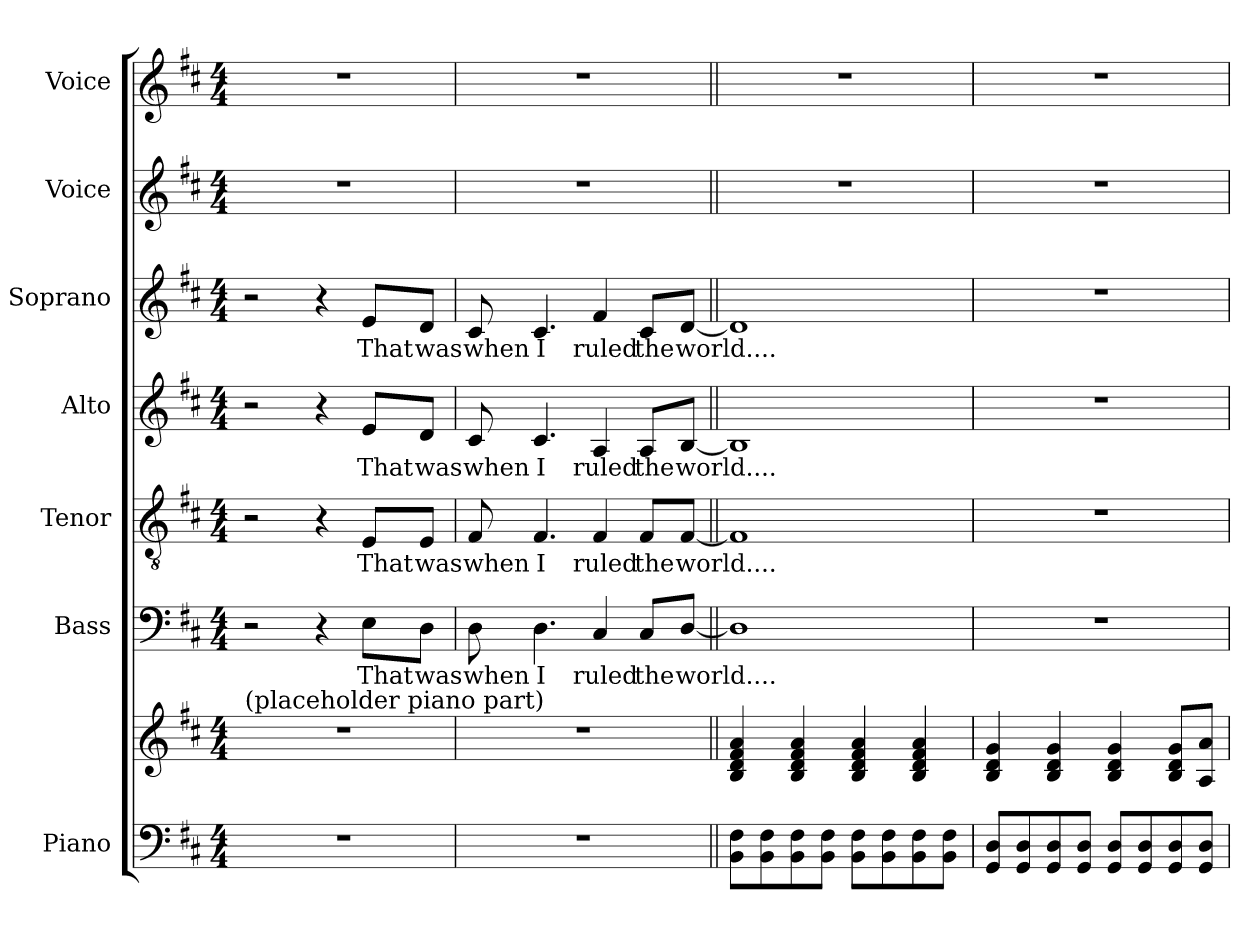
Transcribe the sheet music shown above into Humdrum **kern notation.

**kern	**kern	**kern	**text	**kern	**text	**kern	**text	**kern	**text	**kern	**kern
*part7	*part7	*part6	*part6	*part5	*part5	*part4	*part4	*part3	*part3	*part2	*part1
*staff8	*staff7	*staff6	*staff6	*staff5	*staff5	*staff4	*staff4	*staff3	*staff3	*staff2	*staff1
*I"Piano	*	*I"Bass	*	*I"Tenor	*	*I"Alto	*	*I"Soprano	*	*I"Voice	*I"Voice
*I'Pno.	*	*I'B.	*	*I'T.	*	*I'A.	*	*I'S.	*	*I'Vo.	*I'Vo.
*clefF4	*clefG2	*clefF4	*	*clefGv2	*	*clefG2	*	*clefG2	*	*clefG2	*clefG2
*k[f#c#]	*k[f#c#]	*k[f#c#]	*	*k[f#c#]	*	*k[f#c#]	*	*k[f#c#]	*	*k[f#c#]	*k[f#c#]
*M4/4	*M4/4	*M4/4	*	*M4/4	*	*M4/4	*	*M4/4	*	*M4/4	*M4/4
*MM78	*MM78	*MM78	*	*MM78	*	*MM78	*	*MM78	*	*MM78	*MM78
=1	=1	=1	=1	=1	=1	=1	=1	=1	=1	=1	=1
!	!LO:TX:a:t=(placeholder piano part)	!	!	!	!	!	!	!	!	!	!
1r	1r	2r	.	2r	.	2r	.	2r	.	1r	1r
.	.	4r	.	4r	.	4r	.	4r	.	.	.
.	.	8E\L	That	8E/L	That	8e/L	That	8e/L	That	.	.
.	.	8D\J	was	8E/J	was	8d/J	was	8d/J	was	.	.
=2	=2	=2	=2	=2	=2	=2	=2	=2	=2	=2	=2
1r	1r	8D\	when	8F#/	when	8c#/	when	8c#/	when	1r	1r
.	.	4.D\	I	4.F#/	I	4.c#/	I	4.c#/	I	.	.
.	.	4C#/	ruled	4F#/	ruled	4A/	ruled	4f#/	ruled	.	.
.	.	8C#/L	the	8F#/L	the	8A/L	the	8c#/L	the	.	.
.	.	[8D/J	world....	[8F#/J	world....	[8B/J	world....	[8d/J	world....	.	.
=3||	=3||	=3||	=3||	=3||	=3||	=3||	=3||	=3||	=3||	=3||	=3||
8BB\ 8F#\L	4B/ 4d/ 4f#/ 4a/	1D]	.	1F#]	.	1B]	.	1d]	.	1r	1r
8BB\ 8F#\	.	.	.	.	.	.	.	.	.	.	.
8BB\ 8F#\	4B/ 4d/ 4f#/ 4a/	.	.	.	.	.	.	.	.	.	.
8BB\ 8F#\J	.	.	.	.	.	.	.	.	.	.	.
8BB\ 8F#\L	4B/ 4d/ 4f#/ 4a/	.	.	.	.	.	.	.	.	.	.
8BB\ 8F#\	.	.	.	.	.	.	.	.	.	.	.
8BB\ 8F#\	4B/ 4d/ 4f#/ 4a/	.	.	.	.	.	.	.	.	.	.
8BB\ 8F#\J	.	.	.	.	.	.	.	.	.	.	.
=4	=4	=4	=4	=4	=4	=4	=4	=4	=4	=4	=4
8GG/ 8D/L	4B/ 4d/ 4g/	1r	.	1r	.	1r	.	1r	.	1r	1r
8GG/ 8D/	.	.	.	.	.	.	.	.	.	.	.
8GG/ 8D/	4B/ 4d/ 4g/	.	.	.	.	.	.	.	.	.	.
8GG/ 8D/J	.	.	.	.	.	.	.	.	.	.	.
8GG/ 8D/L	4B/ 4d/ 4g/	.	.	.	.	.	.	.	.	.	.
8GG/ 8D/	.	.	.	.	.	.	.	.	.	.	.
8GG/ 8D/	8B/ 8d/ 8g/L	.	.	.	.	.	.	.	.	.	.
8GG/ 8D/J	8A/ 8a/J	.	.	.	.	.	.	.	.	.	.
=	=	=	=	=	=	=	=	=	=	=	=
*-	*-	*-	*-	*-	*-	*-	*-	*-	*-	*-	*-
